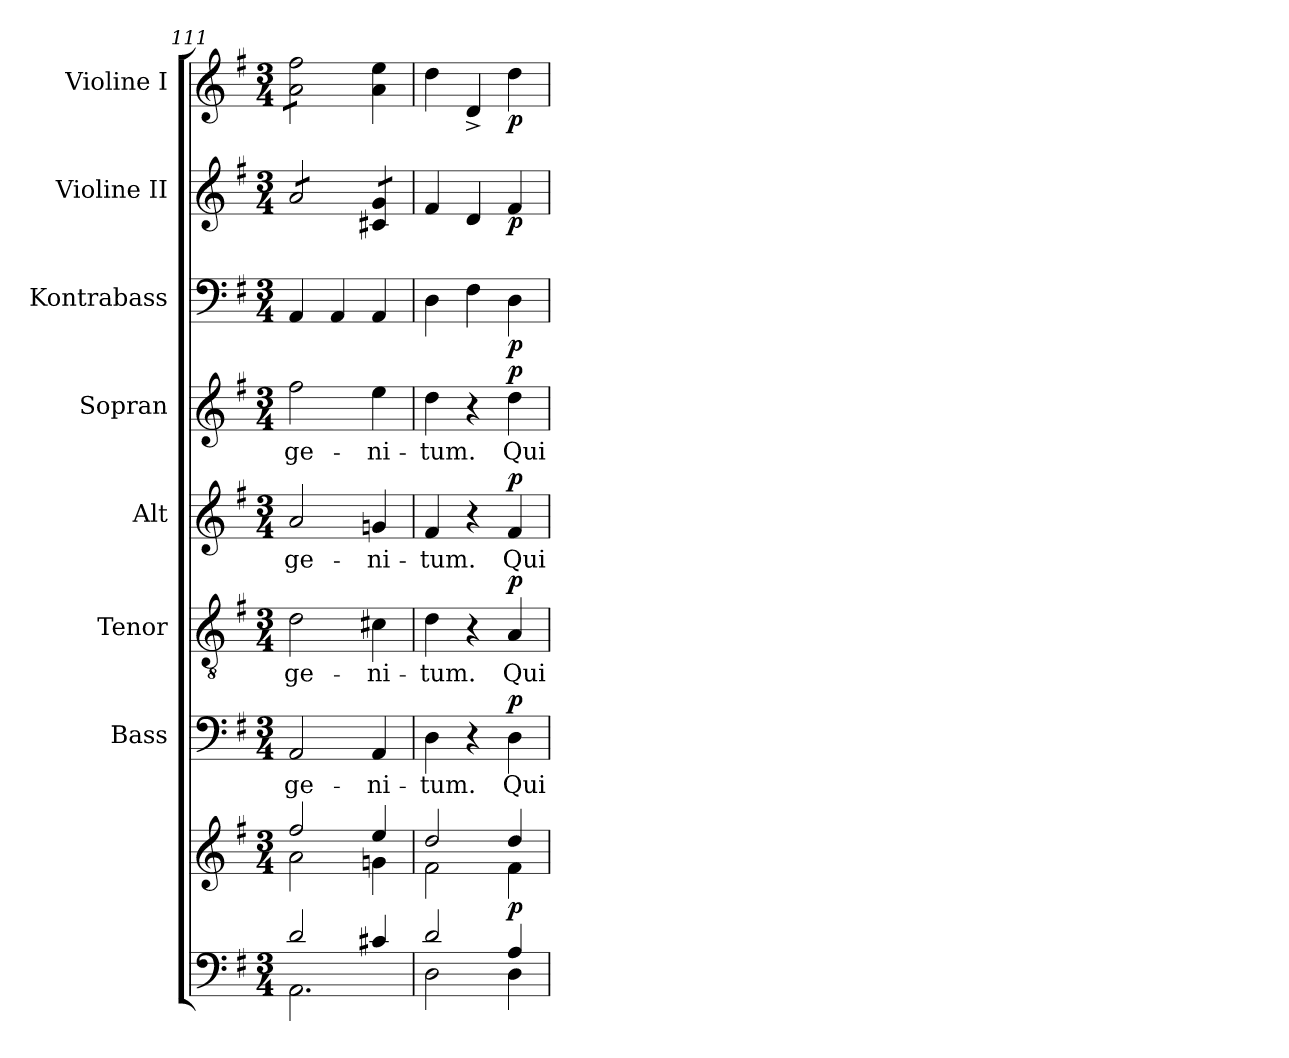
**kern	**kern	**dynam	**kern	**text	**dynam	**kern	**text	**dynam	**kern	**text	**dynam	**kern	**text	**dynam	**kern	**dynam	**kern	**dynam	**kern	**dynam
*part8	*part8	*part8	*part7	*part7	*part7	*part6	*part6	*part6	*part5	*part5	*part5	*part4	*part4	*part4	*part3	*part3	*part2	*part2	*part1	*part1
*staff9	*staff8	*staff8/9	*staff7	*staff7	*staff7	*staff6	*staff6	*staff6	*staff5	*staff5	*staff5	*staff4	*staff4	*staff4	*staff3	*staff3	*staff2	*staff2	*staff1	*staff1
*	*	*	*I"Bass	*	*	*I"Tenor	*	*	*I"Alt	*	*	*I"Sopran	*	*	*I"Kontrabass	*	*I"Violine II	*	*I"Violine I	*
*	*	*	*I'B.	*	*	*I'T.	*	*	*I'A.	*	*	*I'S.	*	*	*I'Kb.	*	*I'Vl. II	*	*I'Vl. I	*
!!LO:PB:g=z
*clefF4	*clefG2	*	*clefF4	*	*	*clefGv2	*	*	*clefG2	*	*	*clefG2	*	*	*clefF4	*	*clefG2	*	*clefG2	*
*	*	*	*	*	*	*	*	*	*	*	*	*	*	*	*ITrd7c12	*	*	*	*	*
*k[f#]	*k[f#]	*	*k[f#]	*	*	*k[f#]	*	*	*k[f#]	*	*	*k[f#]	*	*	*k[f#]	*	*k[f#]	*	*k[f#]	*
*G:	*G:	*	*G:	*	*	*G:	*	*	*G:	*	*	*G:	*	*	*G:	*	*G:	*	*G:	*
*M3/4	*M3/4	*	*M3/4	*	*	*M3/4	*	*	*M3/4	*	*	*M3/4	*	*	*M3/4	*	*M3/4	*	*M3/4	*
=111	=111	=111	=111	=111	=111	=111	=111	=111	=111	=111	=111	=111	=111	=111	=111	=111	=111	=111	=111	=111
*^	*^	*	*	*	*	*	*	*	*	*	*	*	*	*	*	*	*	*	*	*
!	!	!	!	!	!	!LO:LY:b	!	!	!LO:LY:b	!	!	!LO:LY:b	!	!	!LO:LY:b	!	!	!	!	!	!	!
*	*	*	*	*	*	*	*	*	*	*	*	*	*	*	*	*	*	*	*tremolo	*	*	*
*	*	*	*	*	*	*	*	*	*	*	*	*	*	*	*	*	*	*	*	*	*tremolo	*
2d/	2.AA\	2ff#/	2a\	.	2AA/	-ge-	.	2d\	-ge-	.	2a/	-ge-	.	2ff#\	-ge-	.	4AAA/	.	8a/L	.	8a\ 8ff#\L	.
.	.	.	.	.	.	.	.	.	.	.	.	.	.	.	.	.	.	.	8a/	.	8a\ 8ff#\	.
.	.	.	.	.	.	.	.	.	.	.	.	.	.	.	.	.	4AAA/	.	8a/	.	8a\ 8ff#\	.
.	.	.	.	.	.	.	.	.	.	.	.	.	.	.	.	.	.	.	8a/J	.	8a\ 8ff#\J	.
*	*	*	*	*	*	*	*	*	*	*	*	*	*	*	*	*	*	*	*	*	*Xtremolo	*
!	!	!	!	!	!	!LO:LY:b	!	!	!LO:LY:b	!	!	!LO:LY:b	!	!	!LO:LY:b	!	!	!	!	!	!	!
4c#X/	.	4ee/	4gn\	.	4AA/	-ni-	.	4c#X\	-ni-	.	4gn/	-ni-	.	4ee\	-ni-	.	4AAA/	.	8c#X/ 8g/L	.	4a\ 4ee\	.
.	.	.	.	.	.	.	.	.	.	.	.	.	.	.	.	.	.	.	8c#X/ 8g/J	.	.	.
*	*	*	*	*	*	*	*	*	*	*	*	*	*	*	*	*	*	*	*Xtremolo	*	*	*
=112	=112	=112	=112	=112	=112	=112	=112	=112	=112	=112	=112	=112	=112	=112	=112	=112	=112	=112	=112	=112	=112	=112
!	!	!	!	!	!	!LO:LY:b	!	!	!LO:LY:b	!	!	!LO:LY:b	!	!	!LO:LY:b	!	!	!	!	!	!	!
2d/	2D\	2dd/	2f#\	.	4D\	-tum.	.	4d\	-tum.	.	4f#/	-tum.	.	4dd\	-tum.	.	4DD\	.	4f#/	.	4dd\	.
.	.	.	.	.	4r	.	.	4r	.	.	4r	.	.	4r	.	.	4FF#\	.	4d/	.	4d^</	.
!	!	!	!	!LO:DY:b	!	!LO:LY:b	!LO:DY:a	!	!LO:LY:b	!LO:DY:a	!	!LO:LY:b	!LO:DY:a	!	!LO:LY:b	!LO:DY:a	!	!LO:DY:b	!	!LO:DY:b	!	!LO:DY:b
4A/	4D\	4dd/	4f#\	p	4D\	Qui	p	4A/	Qui	p	4f#/	Qui	p	4dd\	Qui	p	4DD\	p	4f#/	p	4dd\	p
*v	*v	*	*	*	*	*	*	*	*	*	*	*	*	*	*	*	*	*	*	*	*	*
*	*v	*v	*	*	*	*	*	*	*	*	*	*	*	*	*	*	*	*	*	*	*
=	=	=	=	=	=	=	=	=	=	=	=	=	=	=	=	=	=	=	=	=
*-	*-	*-	*-	*-	*-	*-	*-	*-	*-	*-	*-	*-	*-	*-	*-	*-	*-	*-	*-	*-
